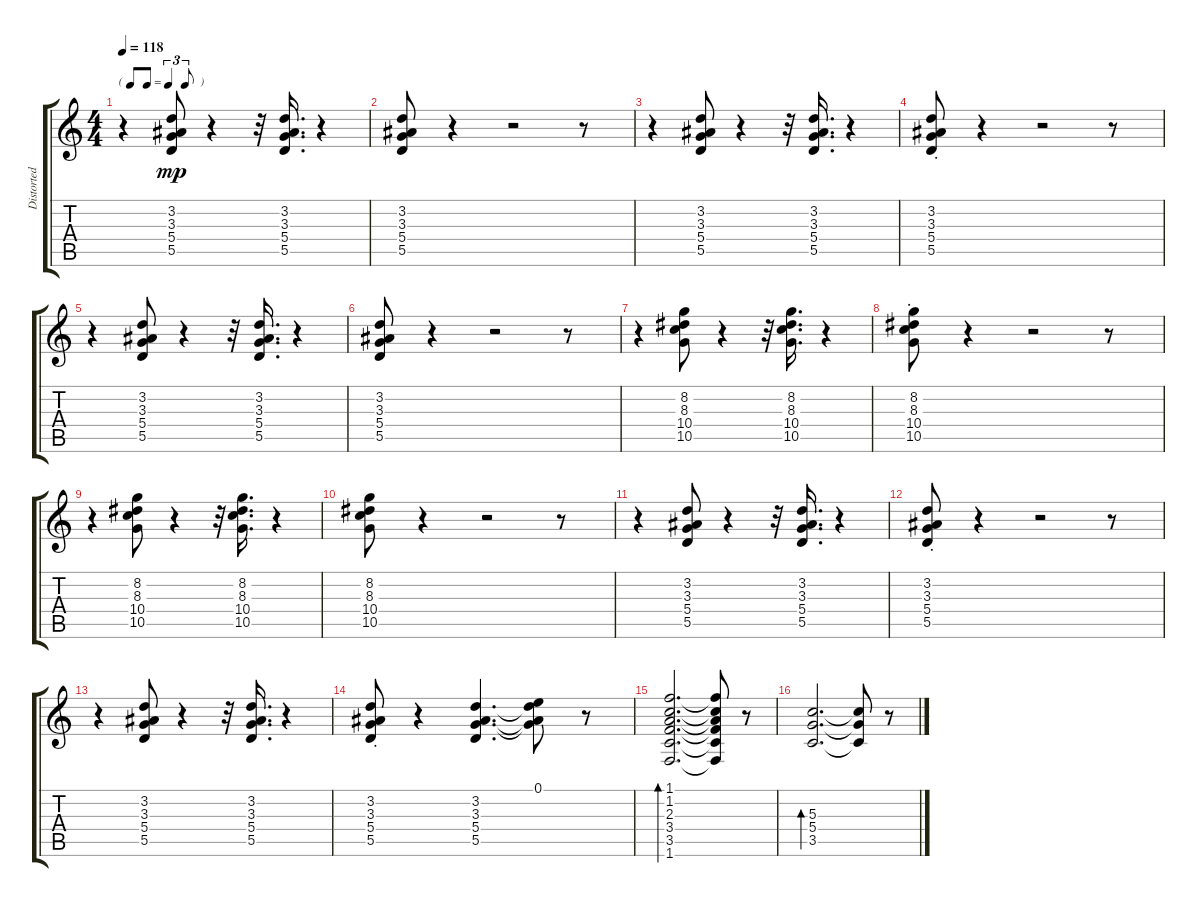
\track ("Distorted organ/Guitar" "Distorted ") {instrument distortionguitar}
\staff {score tabs}
\tuning (E4 B3 G3 D3 A2 E2) {hide}
\ts (4 4)
\tf triplet8th
\tempo 118
\clef g2
\ks c
r.4{dy mp} (3.2 3.3 5.4 5.5).8 r.4 r.32 (3.2 3.3 5.4 5.5).16{d} r.4 |
(3.2 3.3 5.4 5.5).8 r.4 r.2 r.8 |
r.4 (3.2 3.3 5.4 5.5).8 r.4 r.32 (3.2 3.3 5.4 5.5).16{d} r.4 |
(3.2{st} 3.3{st} 5.4{st} 5.5).8 r.4 r.2 r.8 |
r.4 (3.2 3.3 5.4 5.5).8 r.4 r.32 (3.2 3.3 5.4 5.5).16{d} r.4 |
(3.2 3.3 5.4 5.5).8 r.4 r.2 r.8 |
r.4 (8.2 8.3 10.4 10.5).8 r.4 r.32 (8.2 8.3 10.4 10.5).16{d} r.4 |
(8.2 8.3{st} 10.4{st} 10.5).8 r.4 r.2 r.8 |
r.4 (8.2 8.3 10.4 10.5).8 r.4 r.32 (8.2 8.3 10.4 10.5).16{d} r.4 |
(8.2 8.3 10.4 10.5).8 r.4 r.2 r.8 |
r.4 (3.2 3.3 5.4 5.5).8 r.4 r.32 (3.2 3.3 5.4 5.5).16{d} r.4 |
(3.2{st} 3.3{st} 5.4{st} 5.5).8 r.4 r.2 r.8 |
r.4 (3.2 3.3 5.4 5.5).8 r.4 r.32 (3.2 3.3 5.4 5.5).16{d} r.4 |
(3.2{st} 3.3{st} 5.4{st} 5.5).8 r.4 (3.2 3.3 5.4 5.5).4{d} (0.1 3.2{t} 3.3{t} 5.4{t}).8 r.8 |
(1.1 1.2 2.3 3.4 3.5 1.6).2{d bd 240} (1.1{t} 1.2{t} 2.3{t} 3.4{t} 3.5{t} 1.6{t}).8 r.8 |
(5.3 5.4 3.5).2{d bd 480} (5.3{t} 5.4{t} 3.5{t}).8 r.8
